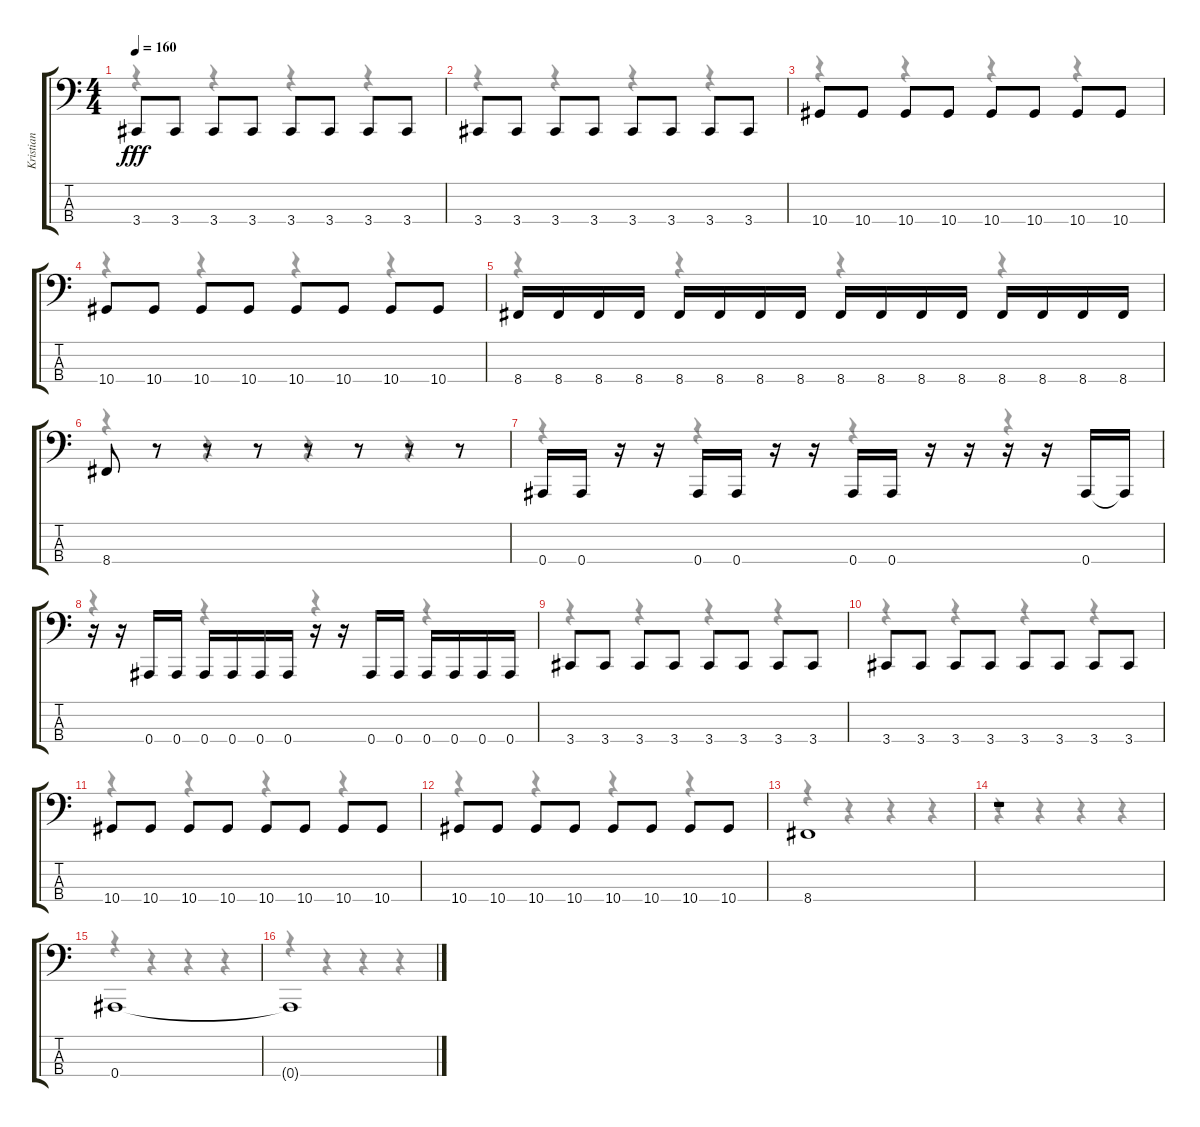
\track ("Kristian" "Kristian") {instrument electricbassfinger}
\staff {score tabs}
\tuning (Eb2 Bb1 F1 Bb0) {hide}
\voice
\ts (4 4)
\tempo 160
\clef f4
\ks c
3.4.8{dy fff} 3.4.8 3.4.8 3.4.8 3.4.8 3.4.8 3.4.8 3.4.8 |
3.4.8 3.4.8 3.4.8 3.4.8 3.4.8 3.4.8 3.4.8 3.4.8 |
10.4.8 10.4.8 10.4.8 10.4.8 10.4.8 10.4.8 10.4.8 10.4.8 |
10.4.8 10.4.8 10.4.8 10.4.8 10.4.8 10.4.8 10.4.8 10.4.8 |
8.4.16 8.4.16 8.4.16 8.4.16 8.4.16 8.4.16 8.4.16 8.4.16 8.4.16 8.4.16 8.4.16 8.4.16 8.4.16 8.4.16 8.4.16 8.4.16 |
8.4.8 r.8 r.8 r.8 r.8 r.8 r.8 r.8 |
0.4.16 0.4.16 r.16 r.16 0.4.16 0.4.16 r.16 r.16 0.4.16 0.4.16 r.16 r.16 r.16 r.16 0.4.16 0.4{t}.16 |
r.16 r.16 0.4.16 0.4.16 0.4.16 0.4.16 0.4.16 0.4.16 r.16 r.16 0.4.16 0.4.16 0.4.16 0.4.16 0.4.16 0.4.16 |
3.4.8 3.4.8 3.4.8 3.4.8 3.4.8 3.4.8 3.4.8 3.4.8 |
3.4.8 3.4.8 3.4.8 3.4.8 3.4.8 3.4.8 3.4.8 3.4.8 |
10.4.8 10.4.8 10.4.8 10.4.8 10.4.8 10.4.8 10.4.8 10.4.8 |
10.4.8 10.4.8 10.4.8 10.4.8 10.4.8 10.4.8 10.4.8 10.4.8 |
8.4.1 |
r.1 |
0.4.1 |
0.4{t}.1
\voice
\clef f4
\ottava regular
\simile none
\ks c
r.4{dy f} r.4 r.4 r.4 |
r.4 r.4 r.4 r.4 |
r.4 r.4 r.4 r.4 |
r.4 r.4 r.4 r.4 |
r.4 r.4 r.4 r.4 |
r.4 r.4 r.4 r.4 |
r.4 r.4 r.4 r.4 |
r.4 r.4 r.4 r.4 |
r.4 r.4 r.4 r.4 |
r.4 r.4 r.4 r.4 |
r.4 r.4 r.4 r.4 |
r.4 r.4 r.4 r.4 |
r.4 r.4 r.4 r.4 |
r.4 r.4 r.4 r.4 |
r.4 r.4 r.4 r.4 |
r.4 r.4 r.4 r.4
